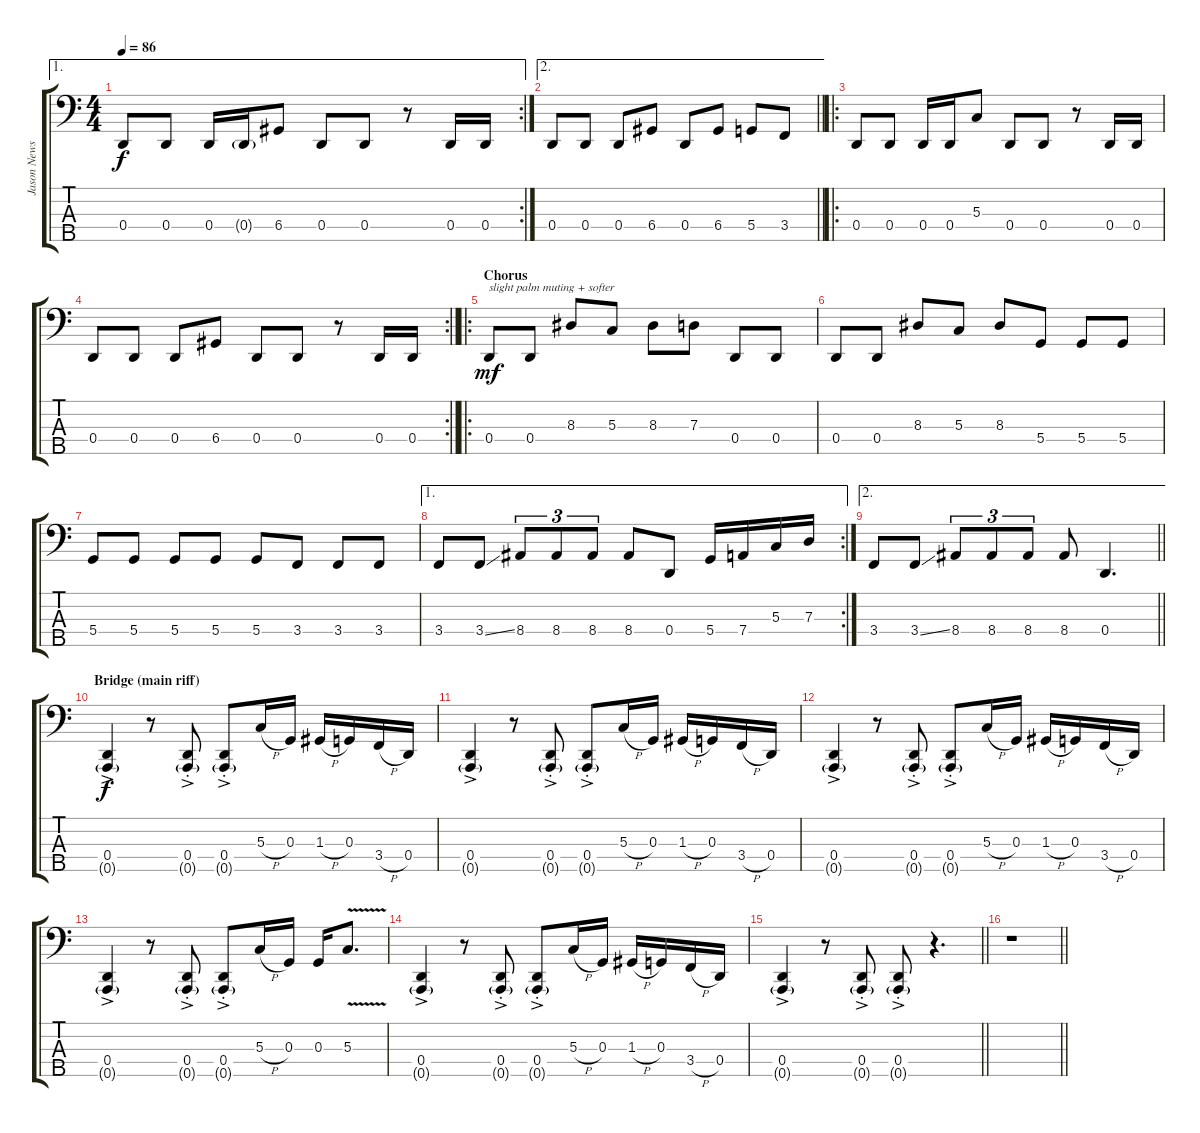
\track ("Jason Newsted" "Jason News") {instrument electricbasspick}
\staff {score tabs}
\tuning (F2 C2 G1 D1 A0) {hide}
\ae 1
\rc 2
\ts (4 4)
\tempo 86
\clef f4
\ks c
0.4.8{dy f} 0.4.8 0.4.16 0.4{g}.16 6.4.8 0.4.8 0.4.8 r.8 0.4.16 0.4.16 |
\ae 2
\barLineRight lightlight
0.4.8 0.4.8 0.4.8 6.4.8 0.4.8 6.4.8 5.4.8 3.4.8 |
\ro
\section ("" "")
0.4.8 0.4.8 0.4.16 0.4.16 5.3.8 0.4.8 0.4.8 r.8 0.4.16 0.4.16 |
\rc 2
\barLineRight lightlight
0.4.8 0.4.8 0.4.8 6.4.8 0.4.8 0.4.8 r.8 0.4.16 0.4.16 |
\ro
\section ("" "Chorus")
0.4.8{txt "slight palm muting + softer" dy mf} 0.4.8 8.3.8 5.3.8 8.3.8 7.3.8 0.4.8 0.4.8 |
0.4.8 0.4.8 8.3.8 5.3.8 8.3.8 5.4.8 5.4.8 5.4.8 |
5.4.8 5.4.8 5.4.8 5.4.8 5.4.8 3.4.8 3.4.8 3.4.8 |
\ae 1
\rc 2
3.4.8 3.4{ss}.8 8.4.8{tu (3 2)} 8.4.8{tu (3 2)} 8.4.8{tu (3 2)} 8.4.8 0.4.8 5.4.16 7.4.16 5.3.16 7.3.16 |
\ae 2
\barLineRight lightlight
3.4.8 3.4{ss}.8 8.4.8{tu (3 2)} 8.4.8{tu (3 2)} 8.4.8{tu (3 2)} 8.4.8 0.4.4{d} |
\section ("" "Bridge (main riff)")
(0.4{ac} 0.5{g}).4{dy f} r.8 (0.4{ac st} 0.5{g}).8 (0.4{ac st} 0.5{g}).8 5.3{h}.16 0.3.16 1.3{h}.16 0.3.16 3.4{h}.16 0.4.16 |
(0.4{ac} 0.5{g}).4 r.8 (0.4{ac st} 0.5{g}).8 (0.4{ac st} 0.5{g}).8 5.3{h}.16 0.3.16 1.3{h}.16 0.3.16 3.4{h}.16 0.4.16 |
(0.4{ac} 0.5{g}).4 r.8 (0.4{ac st} 0.5{g}).8 (0.4{ac st} 0.5{g}).8 5.3{h}.16 0.3.16 1.3{h}.16 0.3.16 3.4{h}.16 0.4.16 |
(0.4{ac} 0.5{g}).4 r.8 (0.4{ac st} 0.5{g}).8 (0.4{ac st} 0.5{g}).8 5.3{h}.16 0.3.16 0.3.16 5.3{v}.8{d} |
(0.4{ac} 0.5{g}).4 r.8 (0.4{ac st} 0.5{g}).8 (0.4{ac st} 0.5{g}).8 5.3{h}.16 0.3.16 1.3{h}.16 0.3.16 3.4{h}.16 0.4.16 |
\barLineRight lightlight
(0.4{ac} 0.5{g}).4 r.8 (0.4{ac st} 0.5{g}).8 (0.4{ac st} 0.5{g}).8 r.4{d} |
\barLineRight lightlight
r.1
